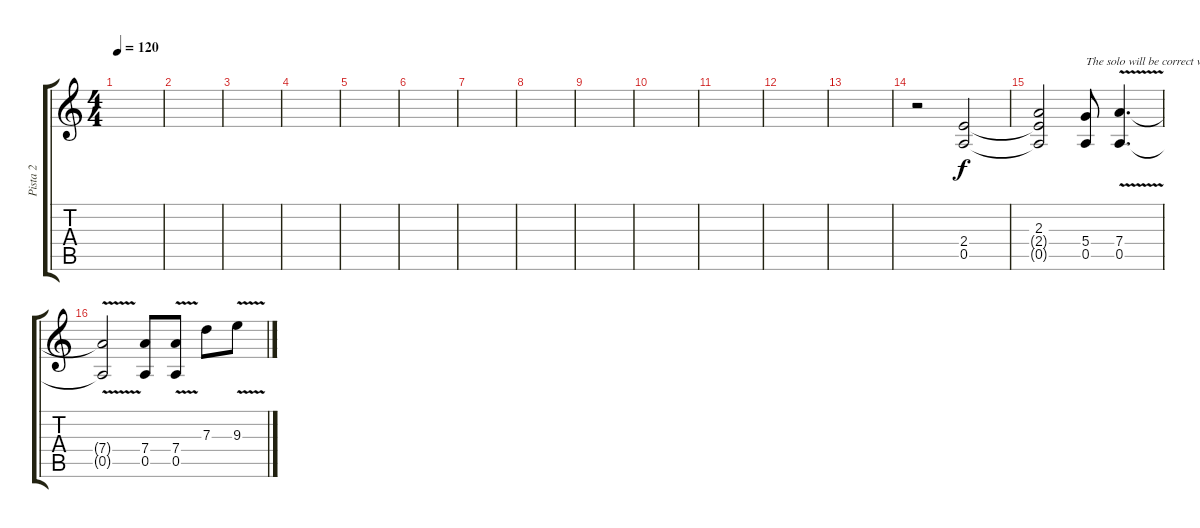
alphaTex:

\track ("Pista 2" "Pista 2") {instrument distortionguitar}
\staff {score tabs}
\tuning (E4 B3 G3 D3 A2 E2) {hide}
\ts (4 4)
\tempo 120
\clef g2
\ks c
|
|
|
|
|
|
|
|
|
|
|
|
|
r.2 (2.4 0.5).2 |
(2.3 2.4{t} 0.5{t}).2 (5.4 0.5).8{txt "The solo will be correct with the studio song"} (7.4{v} 0.5).4{d} |
(7.4{t} 0.5{t}).2 (7.4 0.5).8 (7.4{v} 0.5).8 7.3.8 9.3{v}.8
